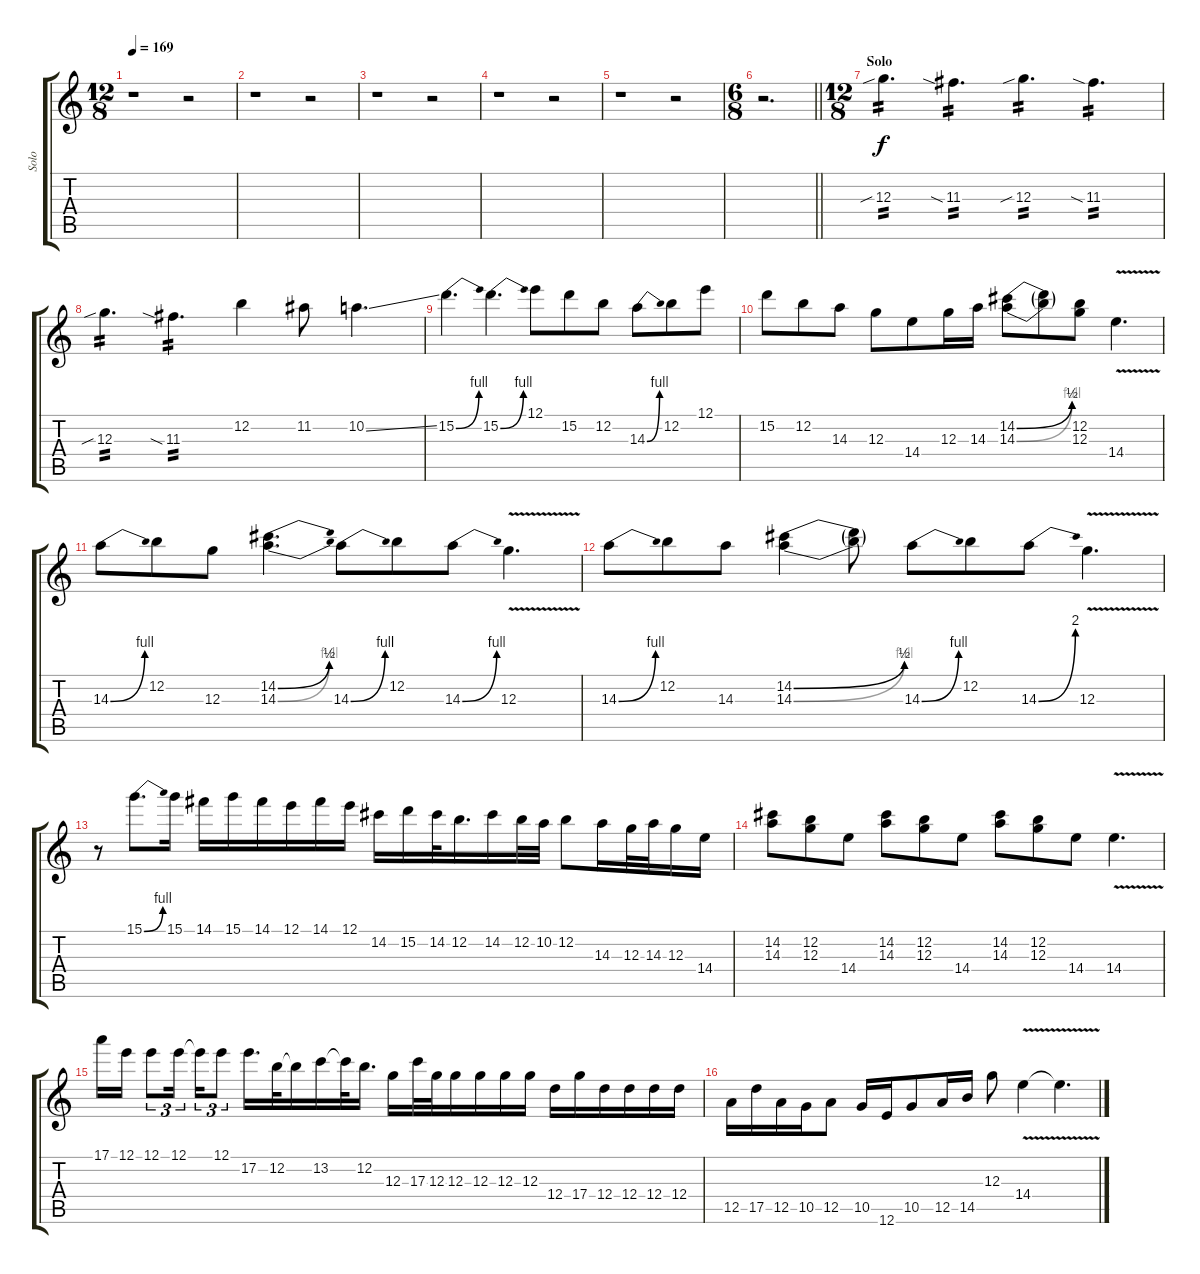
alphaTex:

\track ("Solo" "Solo") {instrument distortionguitar}
\staff {score tabs}
\tuning (E4 B3 G3 D3 A2 E2) {hide}
\ts (12 8)
\tempo 169
\clef g2
\ks c
r.1{dy f} r.2 |
r.1 r.2 |
r.1 r.2 |
r.1 r.2 |
r.1 r.2 |
\ts (6 8)
\barLineRight lightlight
r.2{d} |
\ts (12 8)
\section ("" "Solo")
12.3{sib}.4{d tp 2 instrument distortionguitar} 11.3{sia}.4{d tp 2} 12.3{sib}.4{d tp 2} 11.3{sia}.4{d tp 2} |
12.3{sib}.4{d tp 2} 11.3{sia}.4{d tp 2} 12.2.4 11.2.8 10.2{ss}.4{d} |
15.2{be (bend 0 0 60 4)}.4{d} 15.2{be (bend 0 0 60 4)}.4{d} 12.1.8 15.2.8 12.2.8 14.3{be (bend 0 0 60 4)}.8 12.2.8 12.1.8 |
15.2.8 12.2.8 14.3.8 12.3.8 14.4.8 12.3.16 14.3.16 (14.2{be (bend 0 0 60 2)} 14.3{be (bend 0 0 60 4)}).8 (14.2{t} 14.3{t}).8 (12.2 12.3).8 14.4{v}.4{d} |
14.3{be (bend 0 0 60 4)}.8 12.2.8 12.3.8 (14.2{be (bend 0 0 60 2)} 14.3{be (bend 0 0 60 4)}).4{d} 14.3{be (bend 0 0 60 4)}.8 12.2.8 14.3{be (bend 0 0 60 4)}.8 12.3{v}.4{d} |
14.3{be (bend 0 0 60 4)}.8 12.2.8 14.3.8 (14.2{be (bend 0 0 60 2)} 14.3{be (bend 0 0 60 4)}).4 (14.2{t} 14.3{t}).8 14.3{be (bend 0 0 60 4)}.8 12.2.8 14.3{be (bend 0 0 60 8)}.8 12.3{v}.4{d} |
r.8 15.1{be (bend 0 0 60 4)}.8{d} 15.1.16 14.1.16 15.1.16 14.1.16 12.1.16 14.1.16 12.1.16 14.2.16 15.2.16 14.2.32 12.2.16{d} 14.2.16 12.2.32 10.2.32 12.2.8 14.3.16 12.3.32 14.3.32 12.3.16 14.4.16 |
(14.2 14.3).8 (12.2 12.3).8 14.4.8 (14.2 14.3).8 (12.2 12.3).8 14.4.8 (14.2 14.3).8 (12.2 12.3).8 14.4.8 14.4{v}.4{d} |
17.1.16 12.1.16 12.1.8{tu (3 2)} 12.1.16{tu (3 2) beam splitsecondary} 12.1{t}.16{tu (3 2)} 12.1.8{tu (3 2)} 17.2.16{d} 12.2.32 12.2{t}.16 13.2.16 13.2{t}.32 12.2.16{d} 12.3.16 17.3.32 12.3.32 12.3.16 12.3.16 12.3.16 12.3.16 12.4.16 17.4.16 12.4.16 12.4.16 12.4.16 12.4.16 |
12.5.16 17.5.16 12.5.16 10.5.16 12.5.8 10.5.16 12.6.16 10.5.8 12.5.16 14.5.16 12.3.8 14.4{v}.4 14.4{v t}.4{d}
